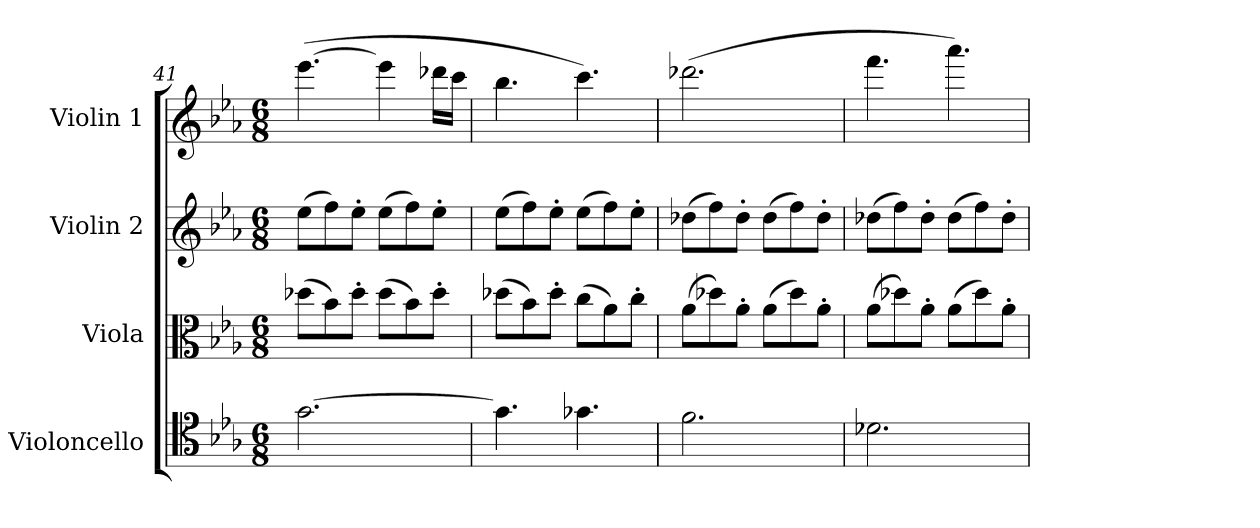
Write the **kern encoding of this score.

**kern	**kern	**kern	**kern
*part4	*part3	*part2	*part1
*staff4	*staff3	*staff2	*staff1
*I"Violoncello	*I"Viola	*I"Violin 2	*I"Violin 1
*I'Vc	*I'Vla	*I'Vln	*I'Vln
*clefC4	*clefC3	*clefG2	*clefG2
*k[b-e-a-]	*k[b-e-a-]	*k[b-e-a-]	*k[b-e-a-]
*M6/8	*M6/8	*M6/8	*M6/8
=41	=41	=41	=41
[2.g\	(>8dd-X\L	(>8ee-\L	(>[4.eee-\
.	8b-\)	8ff\)	.
.	8dd-'\J	8ee-'\J	.
.	(>8dd-\L	(>8ee-\L	4eee-\]
.	8b-\)	8ff\)	.
.	8dd-'\J	8ee-'\J	16ddd-X\LL
.	.	.	16ccc\JJ
=42	=42	=42	=42
4.g\]	(>8dd-X\L	(>8ee-\L	4.bb-\
.	8b-\)	8ff\)	.
.	8dd-'\J	8ee-'\J	.
4.g-X\	(>8cc\L	(>8ee-\L	4.ccc\)
.	8a-\)	8ff\)	.
.	8cc'\J	8ee-'\J	.
=43	=43	=43	=43
2.f\	(>8a-\L	(>8dd-X\L	(>2.ddd-X\
.	8dd-X\)	8ff\)	.
.	8a-'\J	8dd-'\J	.
.	(>8a-\L	(>8dd-\L	.
.	8dd-\)	8ff\)	.
.	8a-'\J	8dd-'\J	.
=44	=44	=44	=44
2.d-X\	(>8a-\L	(>8dd-X\L	4.fff\
.	8dd-X\)	8ff\)	.
.	8a-'\J	8dd-'\J	.
.	(>8a-\L	(>8dd-\L	4.aaa-\)
.	8dd-\)	8ff\)	.
.	8a-'\J	8dd-'\J	.
=	=	=	=
*-	*-	*-	*-
